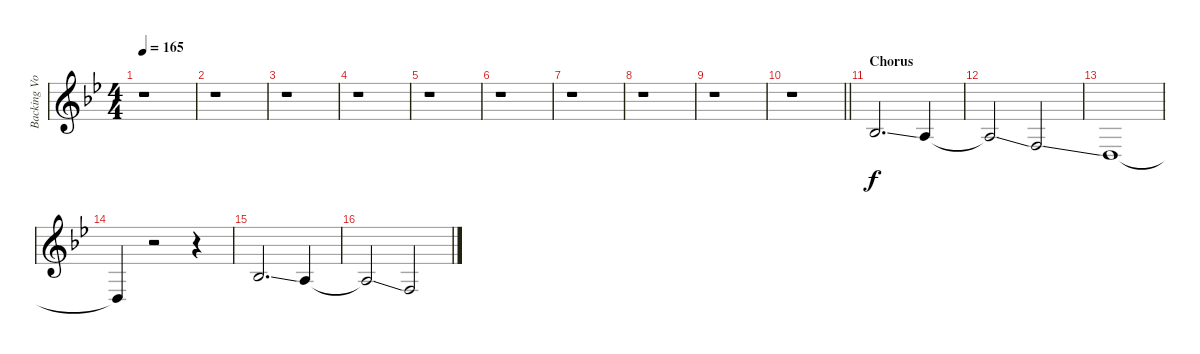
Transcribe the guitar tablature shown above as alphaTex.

\track ("Backing Vocals" "Backing Vo") {instrument violin}
\staff {score}
\tuning (E4 B3 G3 D3 A2 E2) {hide}
\ts (4 4)
\tempo 165
\clef g2
\ks gminor
r.1{dy f} |
r.1 |
r.1 |
r.1 |
r.1 |
r.1 |
r.1 |
r.1 |
r.1 |
\barLineRight lightlight
r.1 |
\section ("" "Chorus")
13.5{ss}.2{d} 12.5.4 |
12.5{ss t}.2 8.5{ss}.2 |
5.5.1 |
5.5{t}.4 r.2 r.4 |
13.5{ss}.2{d} 12.5.4 |
12.5{ss t}.2 8.5{ss}.2
